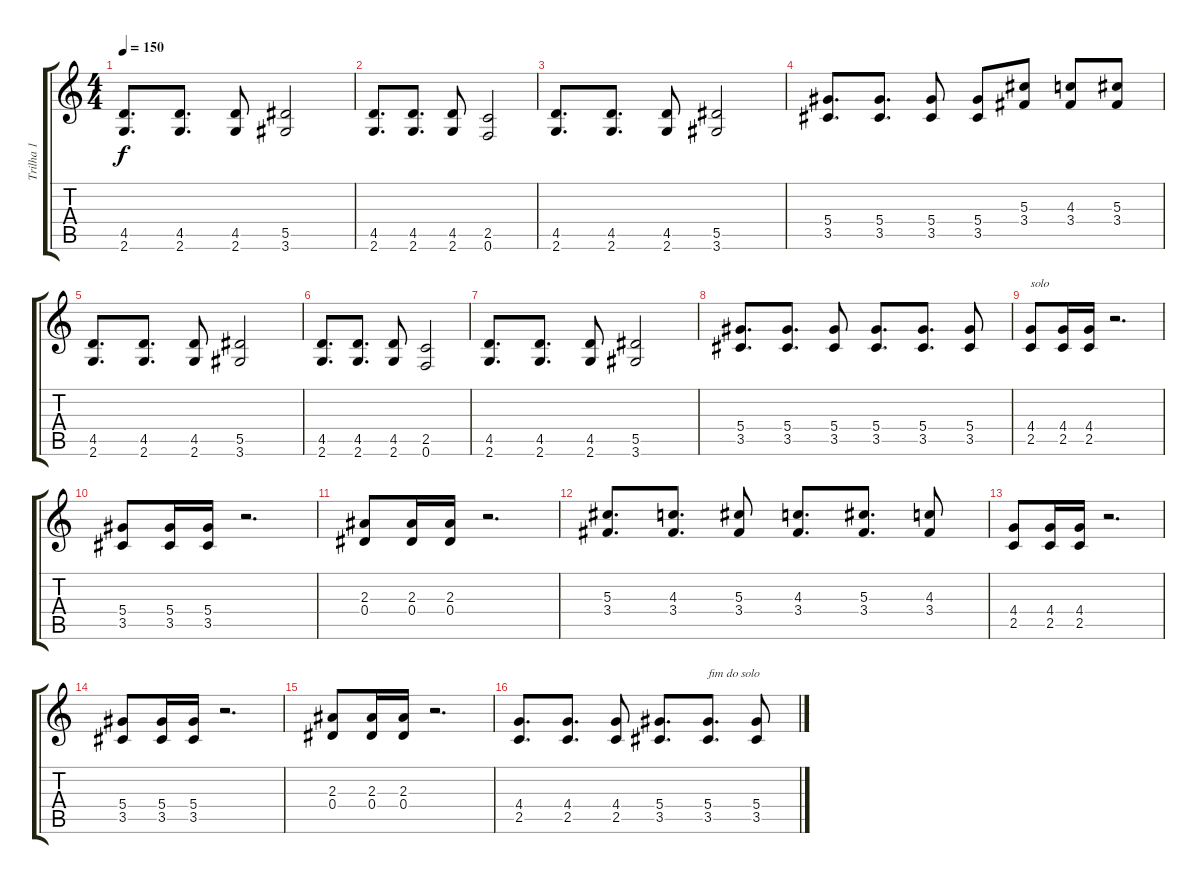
\track ("Trilha 1" "Trilha 1") {instrument overdrivenguitar}
\staff {score tabs}
\tuning (F4 C4 Ab3 Eb3 Bb2 F2) {hide}
\ts (4 4)
\tempo 150
\clef g2
\ks c
(4.5 2.6).8{d dy f} (4.5 2.6).8{d} (4.5 2.6).8 (5.5 3.6).2 |
(4.5 2.6).8{d} (4.5 2.6).8{d} (4.5 2.6).8 (2.5 0.6).2 |
(4.5 2.6).8{d} (4.5 2.6).8{d} (4.5 2.6).8 (5.5 3.6).2 |
(5.4 3.5).8{d} (5.4 3.5).8{d} (5.4 3.5).8 (5.4 3.5).8 (5.3 3.4).8 (4.3 3.4).8 (5.3 3.4).8 |
(4.5 2.6).8{d} (4.5 2.6).8{d} (4.5 2.6).8 (5.5 3.6).2 |
(4.5 2.6).8{d} (4.5 2.6).8{d} (4.5 2.6).8 (2.5 0.6).2 |
(4.5 2.6).8{d} (4.5 2.6).8{d} (4.5 2.6).8 (5.5 3.6).2 |
(5.4 3.5).8{d} (5.4 3.5).8{d} (5.4 3.5).8 (5.4 3.5).8{d} (5.4 3.5).8{d} (5.4 3.5).8 |
(4.4 2.5).8{txt "solo"} (4.4 2.5).16 (4.4 2.5).16 r.2{d} |
(5.4 3.5).8 (5.4 3.5).16 (5.4 3.5).16 r.2{d} |
(2.3 0.4).8 (2.3 0.4).16 (2.3 0.4).16 r.2{d} |
(5.3 3.4).8{d} (4.3 3.4).8{d} (5.3 3.4).8 (4.3 3.4).8{d} (5.3 3.4).8{d} (4.3 3.4).8 |
(4.4 2.5).8 (4.4 2.5).16 (4.4 2.5).16 r.2{d} |
(5.4 3.5).8 (5.4 3.5).16 (5.4 3.5).16 r.2{d} |
(2.3 0.4).8 (2.3 0.4).16 (2.3 0.4).16 r.2{d} |
(4.4 2.5).8{d} (4.4 2.5).8{d} (4.4 2.5).8 (5.4 3.5).8{d} (5.4 3.5).8{d txt "fim do solo"} (5.4 3.5).8
